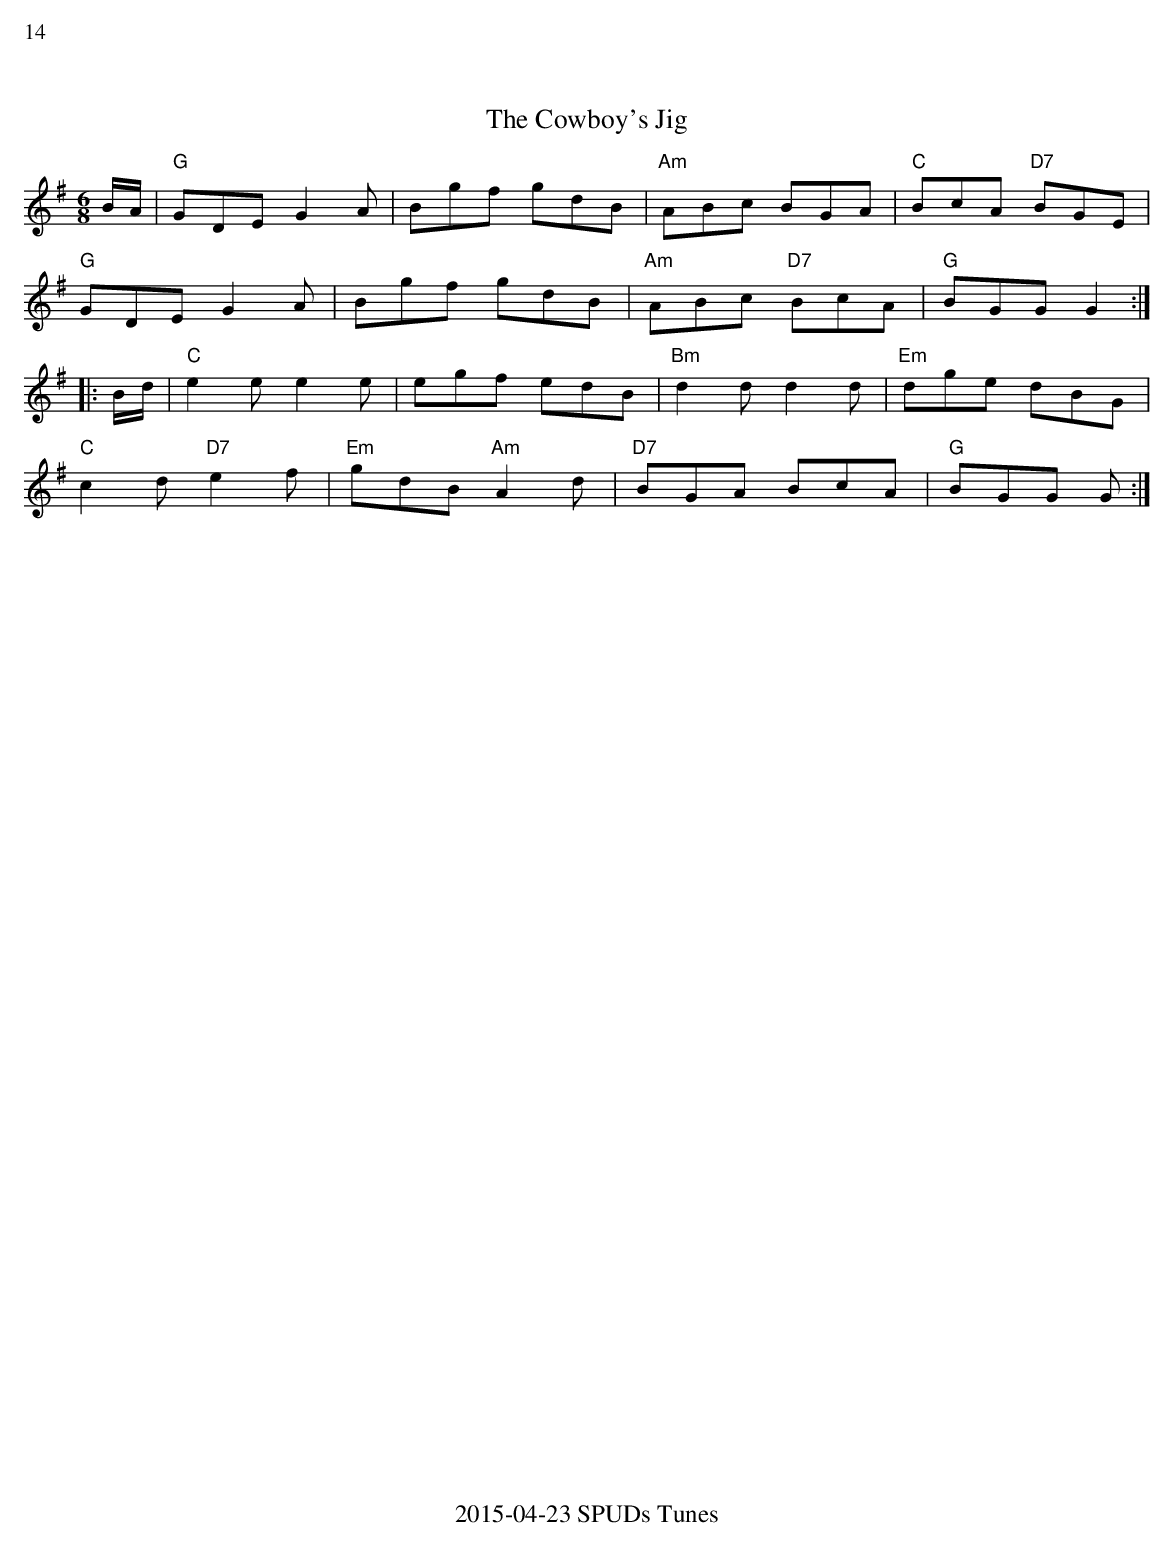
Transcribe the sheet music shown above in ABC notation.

X:1
%%text 14
T: The Cowboy's Jig
M: 6/8
L: 1/8
K: G
B/A/ | "G"GDE G2A | Bgf gdB | "Am"ABc BGA |"C" BcA "D7"BGE |
"G"GDE G2A | Bgf gdB | "Am"ABc "D7"BcA | "G"BGG G2 :|
|: B/d/ | "C"e2e e2e | egf edB | "Bm"d2d d2d |"Em" dge dBG |
"C"c2d "D7"e2f | "Em"gdB "Am"A2d | "D7"BGA BcA | "G"BGG G :|
